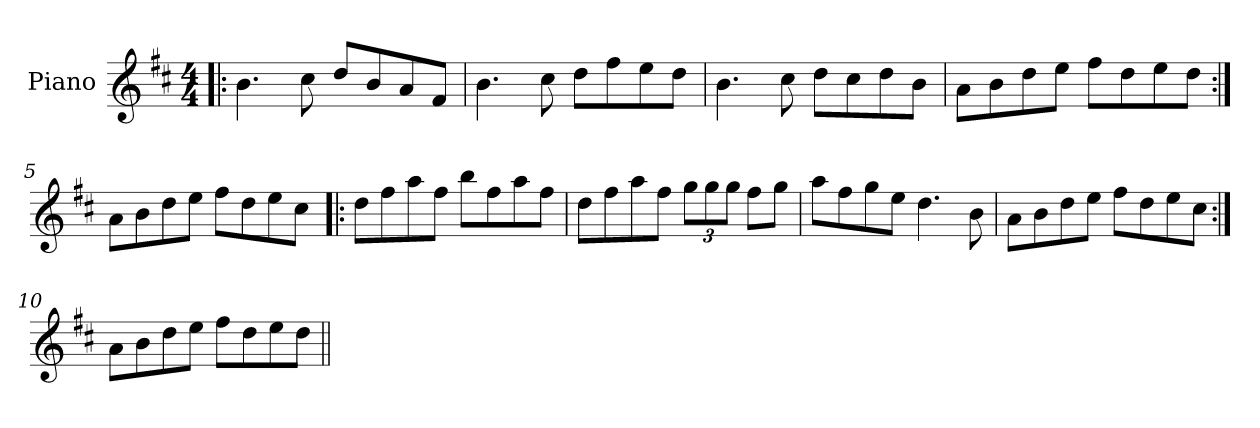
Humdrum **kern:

**kern
*part1
*staff1
*I"Piano
*I'Pno
*clefG2
*k[f#c#]
*b:
*M4/4
=1!|:
4.b\
8cc#\
8dd/L
8b/
8a/
8f#/J
=2
4.b\
8cc#\
8dd\L
8ff#\
8ee\
8dd\J
=3
4.b\
8cc#\
8dd\L
8cc#\
8dd\
8b\J
=4
8a\L
8b\
8dd\
8ee\J
8ff#\L
8dd\
8ee\
8dd\J
=5:|!
8a\L
8b\
8dd\
8ee\J
8ff#\L
8dd\
8ee\
8cc#\J
=6!|:
8dd\L
8ff#\
8aa\
8ff#\J
8bb\L
8ff#\
8aa\
8ff#\J
=7
8dd\L
8ff#\
8aa\
8ff#\J
12gg\L
12gg\
12gg\J
8ff#\L
8gg\J
=8
8aa\L
8ff#\
8gg\
8ee\J
4.dd\
8b\
=9
8a\L
8b\
8dd\
8ee\J
8ff#\L
8dd\
8ee\
8cc#\J
=10:|!
8a\L
8b\
8dd\
8ee\J
8ff#\L
8dd\
8ee\
8dd\J
=||
*-
